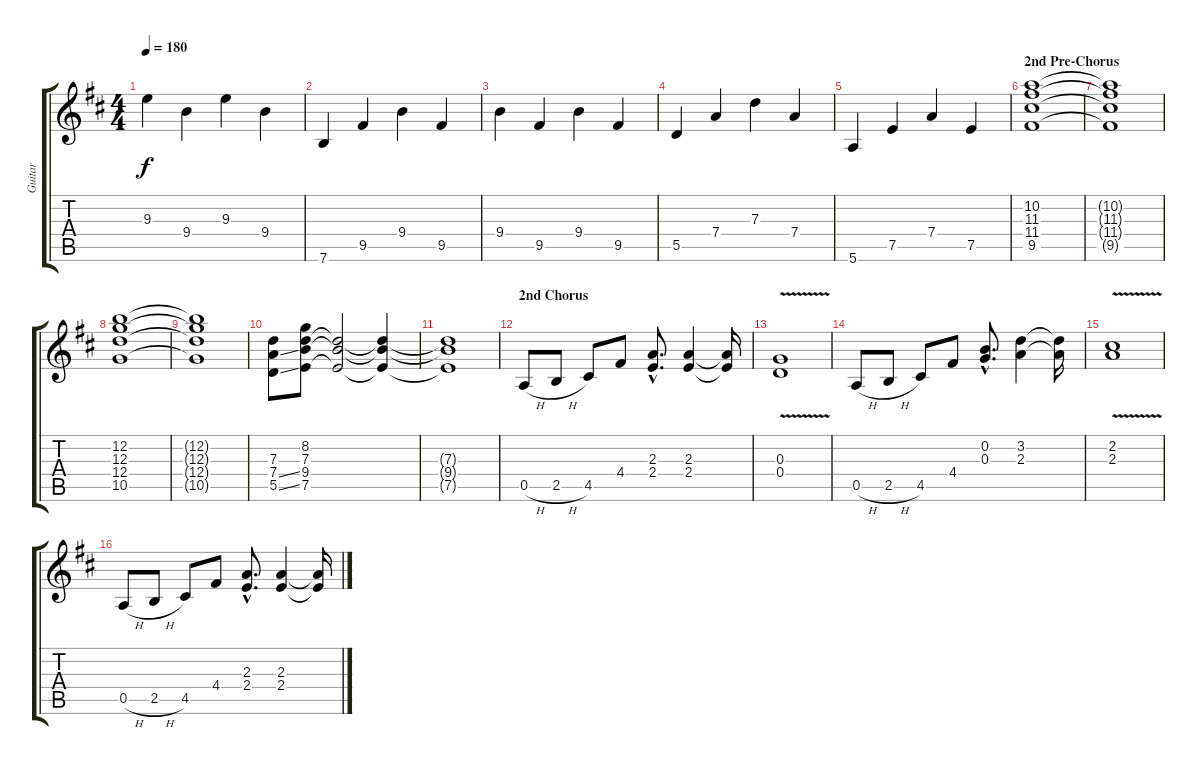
\track ("Guitar" "Guitar") {instrument overdrivenguitar}
\staff {score tabs}
\tuning (E4 B3 G3 D3 A2 E2) {hide}
\ts (4 4)
\tempo 180
\clef g2
\ks d
9.3.4{dy f} 9.4.4 9.3.4 9.4.4 |
7.6.4 9.5.4 9.4.4 9.5.4 |
9.4.4 9.5.4 9.4.4 9.5.4 |
5.5.4 7.4.4 7.3.4 7.4.4 |
5.6.4 7.5.4 7.4.4 7.5.4 |
\section ("" "2nd Pre-Chorus")
(10.2 11.3 11.4 9.5).1 |
(10.2{t} 11.3{t} 11.4{t} 9.5{t}).1 |
(12.2 12.3 12.4 10.5).1 |
(12.2{t} 12.3{t} 12.4{t} 10.5{t}).1 |
(7.3 7.4{ss} 5.5{ss}).8 (8.2 7.3 9.4 7.5).8 (7.3{t} 9.4{t} 7.5{t}).2 (7.3{t} 9.4{t} 7.5{t}).4 |
(7.3{t} 9.4{t} 7.5{t}).1 |
\section ("" "2nd Chorus")
0.5{h}.8 2.5{h}.8 4.5.8 4.4.8 (2.3{hac} 2.4{hac}).8{d} (2.3 2.4).4 (2.3{t} 2.4{t}).16 |
(0.3 0.4{v}).1 |
0.5{h}.8 2.5{h}.8 4.5.8 4.4.8 (0.2{hac} 0.3{hac}).8{d} (3.2 2.3).4 (3.2{t} 2.3{t}).16 |
(2.2 2.3{v}).1 |
0.5{h}.8 2.5{h}.8 4.5.8 4.4.8 (2.3{hac} 2.4{hac}).8{d} (2.3 2.4).4 (2.3{t} 2.4{t}).16
